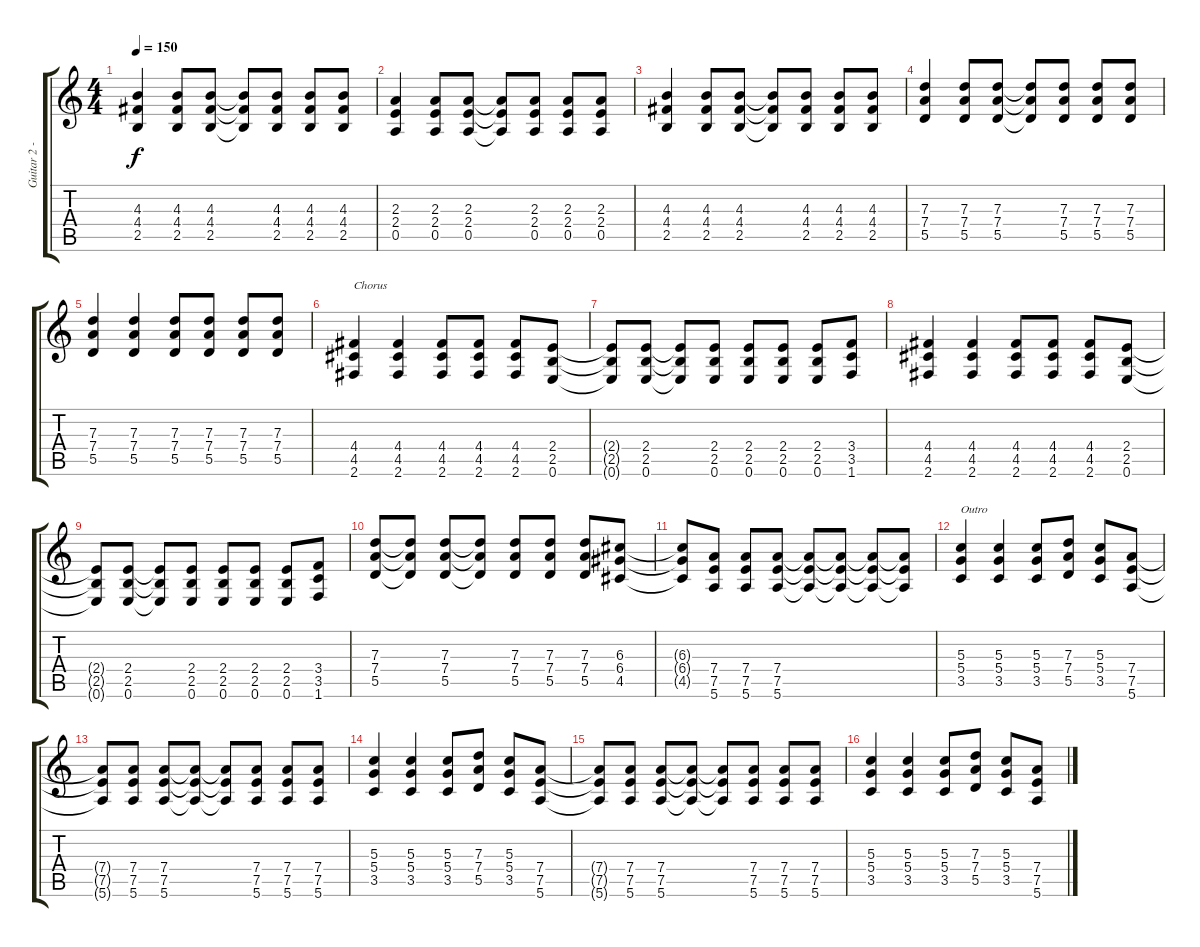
\track ("Guitar 2 - Lauri Ylonen" "Guitar 2 -") {instrument acousticguitarsteel}
\staff {score tabs}
\tuning (E4 B3 G3 D3 A2 E2) {hide}
\ts (4 4)
\tempo 150
\clef g2
\ks c
(4.3 4.4 2.5).4{dy f} (4.3 4.4 2.5).8 (4.3 4.4 2.5).8 (4.3{t} 4.4{t} 2.5{t}).8 (4.3 4.4 2.5).8 (4.3 4.4 2.5).8 (4.3 4.4 2.5).8 |
(2.3 2.4 0.5).4 (2.3 2.4 0.5).8 (2.3 2.4 0.5).8 (2.3{t} 2.4{t} 0.5{t}).8 (2.3 2.4 0.5).8 (2.3 2.4 0.5).8 (2.3 2.4 0.5).8 |
(4.3 4.4 2.5).4 (4.3 4.4 2.5).8 (4.3 4.4 2.5).8 (4.3{t} 4.4{t} 2.5{t}).8 (4.3 4.4 2.5).8 (4.3 4.4 2.5).8 (4.3 4.4 2.5).8 |
(7.3 7.4 5.5).4 (7.3 7.4 5.5).8 (7.3 7.4 5.5).8 (7.3{t} 7.4{t} 5.5{t}).8 (7.3 7.4 5.5).8 (7.3 7.4 5.5).8 (7.3 7.4 5.5).8 |
(7.3 7.4 5.5).4 (7.3 7.4 5.5).4 (7.3 7.4 5.5).8 (7.3 7.4 5.5).8 (7.3 7.4 5.5).8 (7.3 7.4 5.5).8 |
(4.4 4.5 2.6).4{txt "Chorus"} (4.4 4.5 2.6).4 (4.4 4.5 2.6).8 (4.4 4.5 2.6).8 (4.4 4.5 2.6).8 (2.4 2.5 0.6).8 |
(2.4{t} 2.5{t} 0.6{t}).8 (2.4 2.5 0.6).8 (2.4{t} 2.5{t} 0.6{t}).8 (2.4 2.5 0.6).8 (2.4 2.5 0.6).8 (2.4 2.5 0.6).8 (2.4 2.5 0.6).8 (3.4 3.5 1.6).8 |
(4.4 4.5 2.6).4 (4.4 4.5 2.6).4 (4.4 4.5 2.6).8 (4.4 4.5 2.6).8 (4.4 4.5 2.6).8 (2.4 2.5 0.6).8 |
(2.4{t} 2.5{t} 0.6{t}).8 (2.4 2.5 0.6).8 (2.4{t} 2.5{t} 0.6{t}).8 (2.4 2.5 0.6).8 (2.4 2.5 0.6).8 (2.4 2.5 0.6).8 (2.4 2.5 0.6).8 (3.4 3.5 1.6).8 |
(7.3 7.4 5.5).8 (7.3{t} 7.4{t} 5.5{t}).8 (7.3 7.4 5.5).8 (7.3{t} 7.4{t} 5.5{t}).8 (7.3 7.4 5.5).8 (7.3 7.4 5.5).8 (7.3 7.4 5.5).8 (6.3 6.4 4.5).8 |
(6.3{t} 6.4{t} 4.5{t}).8 (7.4 7.5 5.6).8 (7.4 7.5 5.6).8 (7.4 7.5 5.6).8 (7.4{t} 7.5{t} 5.6{t}).8 (7.4{t} 7.5{t} 5.6{t}).8 (7.4{t} 7.5{t} 5.6{t}).8 (7.4{t} 7.5{t} 5.6{t}).8 |
(5.3 5.4 3.5).4{txt "Outro"} (5.3 5.4 3.5).4 (5.3 5.4 3.5).8 (7.3 7.4 5.5).8 (5.3 5.4 3.5).8 (7.4 7.5 5.6).8 |
(7.4{t} 7.5{t} 5.6{t}).8 (7.4 7.5 5.6).8 (7.4 7.5 5.6).8 (7.4{t} 7.5{t} 5.6{t}).8 (7.4{t} 7.5{t} 5.6{t}).8 (7.4 7.5 5.6).8 (7.4 7.5 5.6).8 (7.4 7.5 5.6).8 |
(5.3 5.4 3.5).4 (5.3 5.4 3.5).4 (5.3 5.4 3.5).8 (7.3 7.4 5.5).8 (5.3 5.4 3.5).8 (7.4 7.5 5.6).8 |
(7.4{t} 7.5{t} 5.6{t}).8 (7.4 7.5 5.6).8 (7.4 7.5 5.6).8 (7.4{t} 7.5{t} 5.6{t}).8 (7.4{t} 7.5{t} 5.6{t}).8 (7.4 7.5 5.6).8 (7.4 7.5 5.6).8 (7.4 7.5 5.6).8 |
(5.3 5.4 3.5).4 (5.3 5.4 3.5).4 (5.3 5.4 3.5).8 (7.3 7.4 5.5).8 (5.3 5.4 3.5).8 (7.4 7.5 5.6).8
